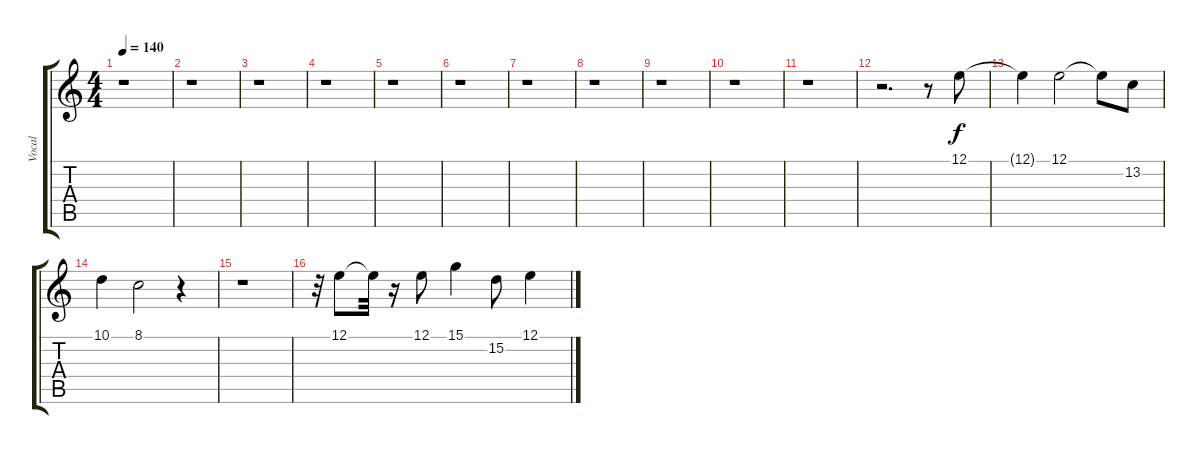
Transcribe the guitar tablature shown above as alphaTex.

\track ("Vocal" "Vocal") {instrument lead2sawtooth}
\staff {score tabs}
\tuning (E4 B3 G3 D3 A2 E2) {hide}
\ts (4 4)
\tempo 140
\clef g2
\ks c
r.1{dy f instrument lead2sawtooth} |
r.1 |
r.1 |
r.1 |
r.1 |
r.1 |
r.1 |
r.1 |
r.1 |
r.1 |
r.1 |
r.2{d} r.8 12.1.8 |
12.1{t}.4 12.1.2 12.1{t}.8 13.2.8 |
10.1.4 8.1.2 r.4 |
r.1 |
r.32 12.1.8 12.1{t}.32 r.16 12.1.8 15.1.4 15.2.8 12.1.4
